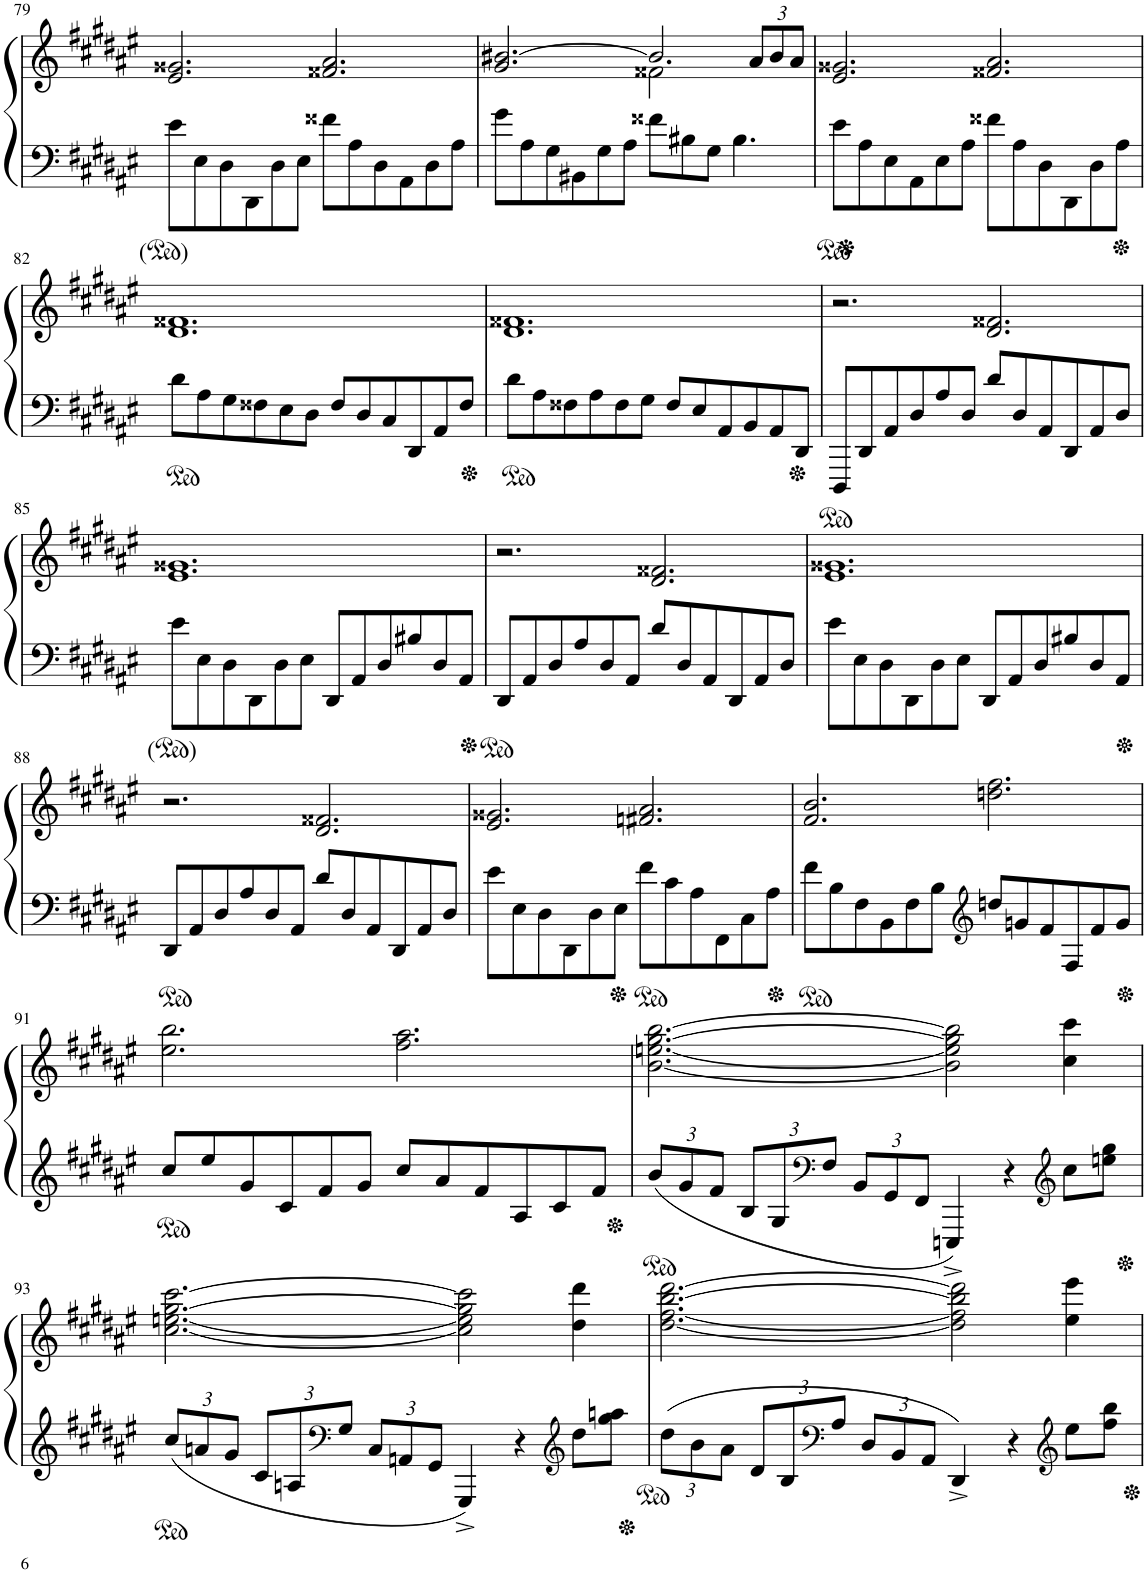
**kern	**kern
*part1	*part1
*staff2	*staff1
*I"Piano	*
*I'Pno.	*
!!LO:PB:g=z
*clefF4	*clefG2
*k[f#c#g#d#a#e#]	*k[f#c#g#d#a#e#]
*M6/4	*M6/4
=79	=79
8e#\L	2.e#/ 2.g##X/
8E#\	.
8D#\	.
8DD#\	.
8D#\	.
8E#\J	.
8f##X\L	2.f##X/ 2.a#/
8A#\	.
8D#\	.
8AA#\	.
8D#\	.
8A#\J	.
=80	=80
*	*^
8g#\L	2.g#/ [2.b#X/	2.ryy
8A#\	.	.
8G#\	.	.
8BB#X\	.	.
8G#\	.	.
8A#\J	.	.
8f##X\L	2.b#/]	2f##X\
8B#X\	.	.
8G#\J	.	.
4.B#\	.	.
*	*	*Xbrackettup
.	.	12a#/L
.	.	12b#/
.	.	12a#/J
*	*v	*v
=81	=81
8e#\L	2.e#/ 2.g##X/
8A#\	.
8E#\	.
8AA#\	.
8E#\	.
8A#\J	.
8f##X\L	2.f##X/ 2.a#/
8A#\	.
8D#\	.
8DD#\	.
8D#\	.
8A#\J	.
!!LO:LB:g=z
=82	=82
8d#\L	1.d# 1.f##X
8A#\	.
8G#\	.
8F##X\	.
8E#\	.
8D#\J	.
8F##/L	.
8D#/	.
8C#/	.
8DD#/	.
8AA#/	.
8F##/J	.
=83	=83
8d#\L	1.d# 1.f##X
8A#\	.
8F##X\	.
8A#\	.
8F##\	.
8G#\J	.
8F##/L	.
8E#/	.
8AA#/	.
8BB/	.
8AA#/	.
8DD#/J	.
=84	=84
8DDD#/L	2.r
8DD#/	.
8AA#/	.
8D#/	.
8A#/	.
8D#/J	.
8d#/L	2.d#/ 2.f##X/
8D#/	.
8AA#/	.
8DD#/	.
8AA#/	.
8D#/J	.
!!LO:LB:g=z
=85	=85
8e#\L	1.e# 1.g##X
8E#\	.
8D#\	.
8DD#\	.
8D#\	.
8E#\J	.
8DD#/L	.
8AA#/	.
8D#/	.
8B#X/	.
8D#/	.
8AA#/J	.
=86	=86
8DD#/L	2.r
8AA#/	.
8D#/	.
8A#/	.
8D#/	.
8AA#/J	.
8d#/L	2.d#/ 2.f##X/
8D#/	.
8AA#/	.
8DD#/	.
8AA#/	.
8D#/J	.
=87	=87
8e#\L	1.e# 1.g##X
8E#\	.
8D#\	.
8DD#\	.
8D#\	.
8E#\J	.
8DD#/L	.
8AA#/	.
8D#/	.
8B#X/	.
8D#/	.
8AA#/J	.
!!LO:LB:g=z
=88	=88
8DD#/L	2.r
8AA#/	.
8D#/	.
8A#/	.
8D#/	.
8AA#/J	.
8d#/L	2.d#/ 2.f##X/
8D#/	.
8AA#/	.
8DD#/	.
8AA#/	.
8D#/J	.
=89	=89
8e#\L	2.e#/ 2.g##X/
8E#\	.
8D#\	.
8DD#\	.
8D#\	.
8E#\J	.
8f#\L	2.f#X/ 2.a#/
8c#\	.
8A#\	.
8FF#\	.
8C#\	.
8A#\J	.
=90	=90
8f#\L	2.f#/ 2.b/
8B\	.
8F#\	.
8BB\	.
8F#\	.
8B\J	.
*clefG2	*
8ddn/L	2.ddn\ 2.ff#\
8gn/	.
8f#/	.
8F#/	.
8f#/	.
8g/J	.
!!LO:LB:g=z
=91	=91
8cc#/L	2.ee#\ 2.bb\
8ee#/	.
8g#/	.
8c#/	.
8f#/	.
8g#/J	.
8cc#/L	2.ff#\ 2.aa#\
8a#/	.
8f#/	.
8A#/	.
8c#/	.
8f#/J	.
=92	=92
*Xbrackettup	*
12b/L	[2.b\ [2.een\ [2.gg#\ [2.bb\
12g#/	.
12f#/J	.
12B/L	.
12G#/	.
*clefF4	*
12F#/J	.
12BB/L	.
12GG#/	.
12FF#/J	.
4EEEn^/	2b\] 2ee\] 2gg#\] 2bb\]
4r	.
*clefG2	*
8cc#\L	4cc#\ 4ccc#\
8een\ 8gg#\J	.
!!LO:LB:g=z
=93	=93
12cc#/L	[2.cc#\ [2.een\ [2.gg#\ [2.ccc#\
12an/	.
12g#/J	.
12c#/L	.
12An/	.
*clefF4	*
12G#/J	.
12C#/L	.
12AAn/	.
12GG#/J	.
4GGG#^/	2cc#\] 2ee\] 2gg#\] 2ccc#\]
4r	.
*clefG2	*
8dd#\L	4dd#\ 4ddd#\
8gg#\ 8aan\J	.
=94	=94
12dd#\L	[2.dd#\ [2.ff#\ [2.bb\ [2.ddd#\
12b\	.
12a#\J	.
12d#/L	.
12B/	.
*clefF4	*
12A#/J	.
12D#/L	.
12BB/	.
12AA#/J	.
4DD#^/	2dd#\] 2ff#\] 2bb\] 2ddd#\]
4r	.
*clefG2	*
8ee#\L	4ee#\ 4eee#\
8ff#\ 8bb\J	.
=	=
*-	*-
